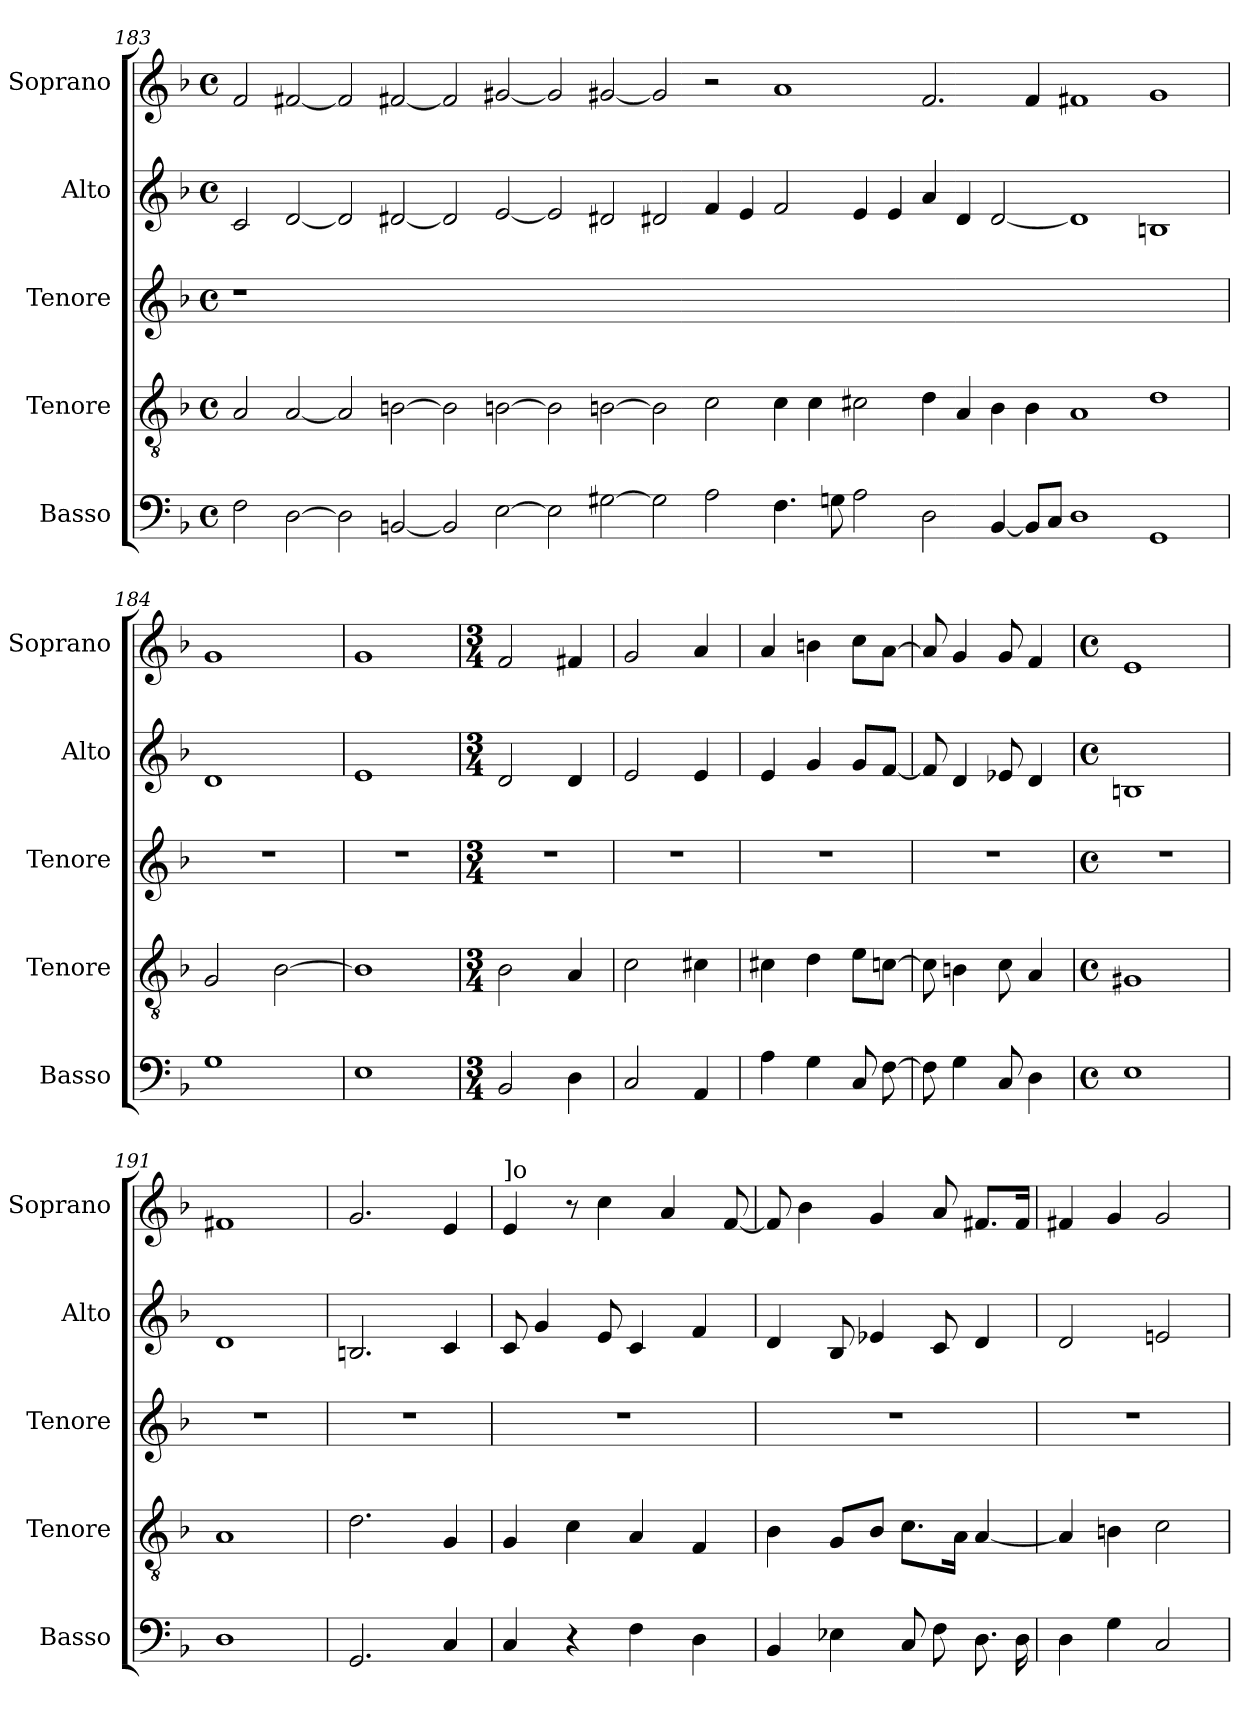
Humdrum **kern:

**kern	**kern	**kern	**kern	**kern
*part5	*part4	*part3	*part2	*part1
*staff5	*staff4	*staff3	*staff2	*staff1
*I"Basso	*I"Tenore	*I"Tenore	*I"Alto	*I"Soprano
*I'Basso	*I'Tenore	*I'Tenore	*I'Alto	*I'Soprano
!!LO:PB:g=z
*clefF4	*clefGv2	*clefG2	*clefG2	*clefG2
*k[b-]	*k[b-]	*k[b-]	*k[b-]	*k[b-]
*F:	*F:	*F:	*F:	*F:
*M4/4	*M4/4	*M4/4	*M4/4	*M4/4
*met(c)	*met(c)	*met(c)	*met(c)	*met(c)
=183	=183	=183	=183	=183
2F\	2A/	1r	2c/	2f/
[>2D\	[<2A/	.	[<2d/	[<2f#X/
2D\]	2A/]	000ryy	2d/]	2f#/]
[<2BBn/	[>2Bn\	.	[<2d#X/	[<2f#X/
2BB/]	2B\]	.	2d#/]	2f#/]
[>2E\	[>2Bn\	.	[<2e/	[<2g#X/
2E\]	2B\]	.	2e/]	2g#/]
[>2G#X\	[>2Bn\	.	2d#X/	[<2g#X/
2G#\]	2B\]	.	2d#X/	2g#/]
2A\	2c\	.	4f/	2r
.	.	.	4e/	.
4.F\	4c\	.	2f/	1a
.	4c\	.	.	.
8Gn\	.	.	.	.
2A\	2c#X\	.	4e/	.
.	.	.	4e/	.
2D\	4d\	.	4a/	2.f#/
.	4A/	.	4d#/	.
[<4BB/	4B\	.	[<2d#/	.
8BB/L]	4B\	.	.	4f#/
8C/J	.	.	.	.
1D	1A	.	1d#]	1f#X
1GG	1d	.	1Bn	1g#
!!LO:LB:g=z
=184!	=184!	=184!	=184!	=184!
1G	2G/	1r	1d	1g
.	[>2B-\	.	.	.
=185	=185	=185	=185	=185
1E	1B-]	1r	1e	1g
=186	=186	=186	=186	=186
*M3/4	*M3/4	*M3/4	*M3/4	*M3/4
2BB-/	2B-\	2.r	2d/	2f/
4D\	4A/	.	4d/	4f#X/
=187	=187	=187	=187	=187
2C/	2c\	2.r	2e/	2g/
4AA/	4c#X\	.	4e/	4a/
=188	=188	=188	=188	=188
4A\	4c#X\	2.r	4e/	4a/
4G\	4d\	.	4g/	4bn\
8C/	8e\L	.	8g/L	8cc\L
[>8F\	[>8cn\J	.	[<8f/J	[<8a\J
=189	=189	=189	=189	=189
8F\]	8c\]	2.r	8f/]	8a/]
4G\	4Bn\	.	4d/	4g/
8C/	8c\	.	8e-X/	8g/
4D\	4A/	.	4d/	4f/
=190	=190	=190	=190	=190
*M4/4	*M4/4	*M4/4	*M4/4	*M4/4
*met(c)	*met(c)	*met(c)	*met(c)	*met(c)
1E	1G#X	1r	1Bn	1e
=191	=191	=191	=191	=191
1D	1A	1r	1d	1f#X
=192	=192	=192	=192	=192
2.GG/	2.d\	1r	2.Bn/	2.g/
4C/	4G/	.	4c/	4e/
!!LO:PB:g=z
=193	=193	=193	=193	=193
!	!	!	!	!LO:TX:a:t=]o
4C/	4G/	1r	8c/	4e/
.	.	.	4g/	.
4r	4c\	.	.	8r
.	.	.	8e/	4cc\
4F\	4A/	.	4c/	.
.	.	.	.	4a/
4D\	4F/	.	4f/	.
.	.	.	.	[<8f/
=194	=194	=194	=194	=194
4BB-/	4B-\	1r	4d/	8f/]
.	.	.	.	4b-\
4E-X\	8G/L	.	8B-/	.
.	8B-/J	.	4e-X/	4g/
8C/	8.c\L	.	.	.
8F\	.	.	8c/	8a/
.	16A\Jk	.	.	.
8.D\	[<4A/	.	4d/	8.f#X/L
16D\	.	.	.	16f#/Jk
=195	=195	=195	=195	=195
4D\	4A/]	1r	2d/	4f#X/
4G\	4Bn\	.	.	4g/
2C/	2c\	.	2en/	2g/
=	=	=	=	=
*-	*-	*-	*-	*-
